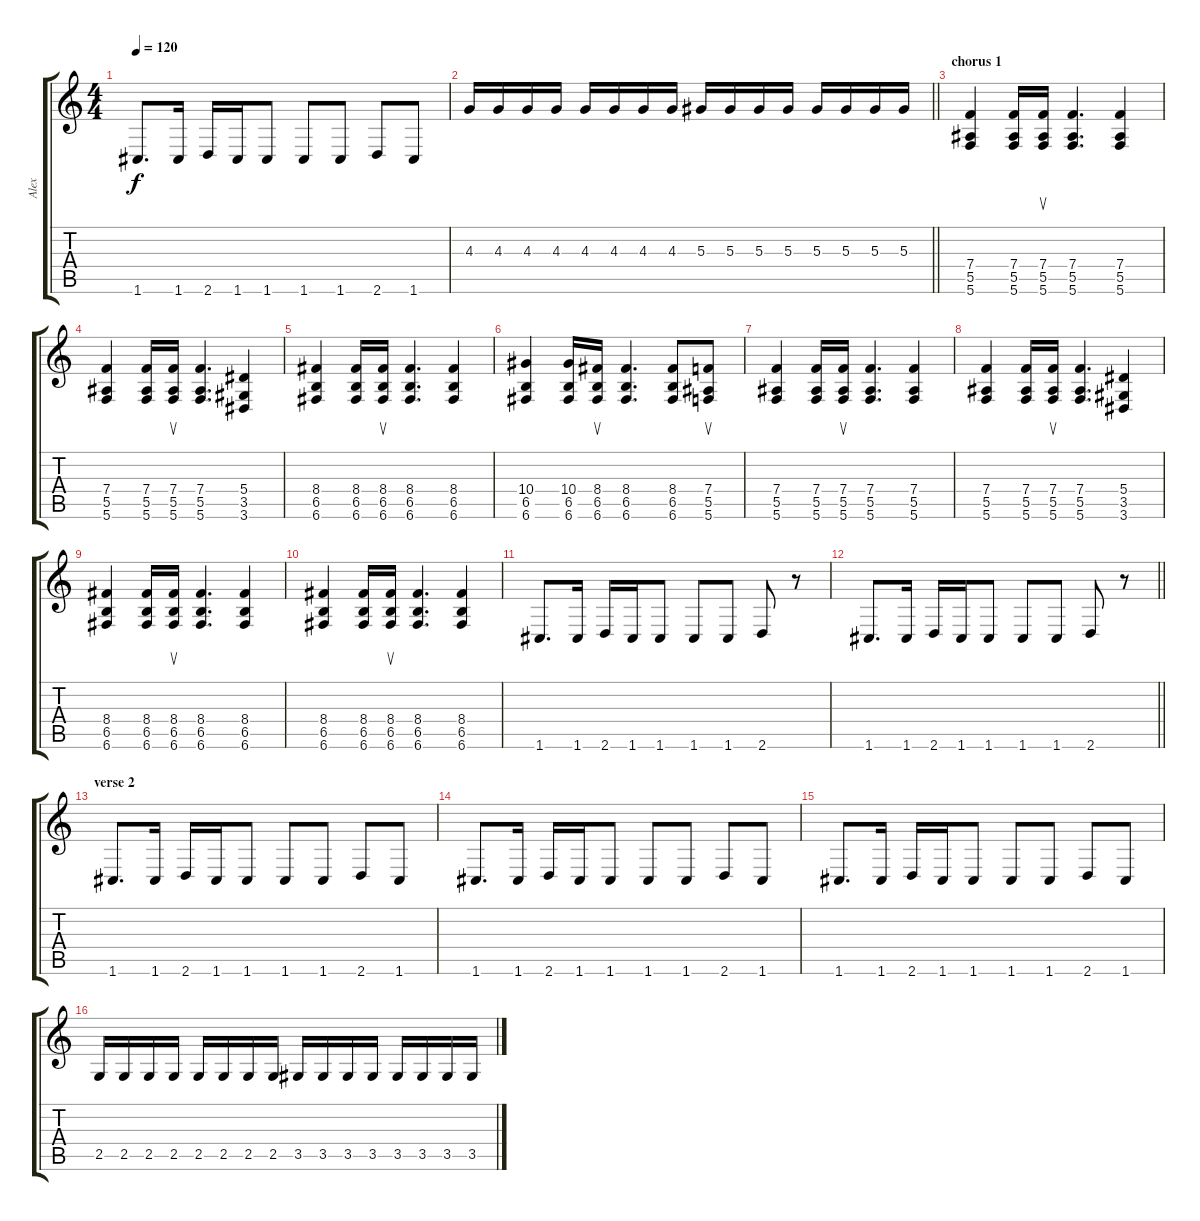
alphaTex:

\track ("Alex" "Alex") {instrument overdrivenguitar}
\staff {score tabs}
\tuning (C4 G3 Eb3 Bb2 F2 C2) {hide}
\ts (4 4)
\tempo 120
\clef g2
\ks c
1.6.8{d dy f} 1.6.16 2.6.16 1.6.16 1.6.8 1.6.8 1.6.8 2.6.8 1.6.8 |
\barLineRight lightlight
4.3.16 4.3.16 4.3.16 4.3.16 4.3.16 4.3.16 4.3.16 4.3.16 5.3.16 5.3.16 5.3.16 5.3.16 5.3.16 5.3.16 5.3.16 5.3.16 |
\section ("" "chorus 1")
(7.4 5.5 5.6).4 (7.4 5.5 5.6).16 (7.4 5.5 5.6).16{su} (7.4 5.5 5.6).4{d} (7.4 5.5 5.6).4 |
(7.4 5.5 5.6).4 (7.4 5.5 5.6).16 (7.4 5.5 5.6).16{su} (7.4 5.5 5.6).4{d} (5.4 3.5 3.6).4 |
(8.4 6.5 6.6).4 (8.4 6.5 6.6).16 (8.4 6.5 6.6).16{su} (8.4 6.5 6.6).4{d} (8.4 6.5 6.6).4 |
(10.4 6.5 6.6).4 (10.4 6.5 6.6).16 (8.4 6.5 6.6).16{su} (8.4 6.5 6.6).4{d} (8.4 6.5 6.6).8 (7.4 5.5 5.6).8{su} |
(7.4 5.5 5.6).4 (7.4 5.5 5.6).16 (7.4 5.5 5.6).16{su} (7.4 5.5 5.6).4{d} (7.4 5.5 5.6).4 |
(7.4 5.5 5.6).4 (7.4 5.5 5.6).16 (7.4 5.5 5.6).16{su} (7.4 5.5 5.6).4{d} (5.4 3.5 3.6).4 |
(8.4 6.5 6.6).4 (8.4 6.5 6.6).16 (8.4 6.5 6.6).16{su} (8.4 6.5 6.6).4{d} (8.4 6.5 6.6).4 |
(8.4 6.5 6.6).4 (8.4 6.5 6.6).16 (8.4 6.5 6.6).16{su} (8.4 6.5 6.6).4{d} (8.4 6.5 6.6).4 |
1.6.8{d} 1.6.16 2.6.16 1.6.16 1.6.8 1.6.8 1.6.8 2.6.8 r.8 |
\barLineRight lightlight
1.6.8{d} 1.6.16 2.6.16 1.6.16 1.6.8 1.6.8 1.6.8 2.6.8 r.8 |
\section ("" "verse 2")
1.6.8{d} 1.6.16 2.6.16 1.6.16 1.6.8 1.6.8 1.6.8 2.6.8 1.6.8 |
1.6.8{d} 1.6.16 2.6.16 1.6.16 1.6.8 1.6.8 1.6.8 2.6.8 1.6.8 |
1.6.8{d} 1.6.16 2.6.16 1.6.16 1.6.8 1.6.8 1.6.8 2.6.8 1.6.8 |
2.5.16 2.5.16 2.5.16 2.5.16 2.5.16 2.5.16 2.5.16 2.5.16 3.5.16 3.5.16 3.5.16 3.5.16 3.5.16 3.5.16 3.5.16 3.5.16
